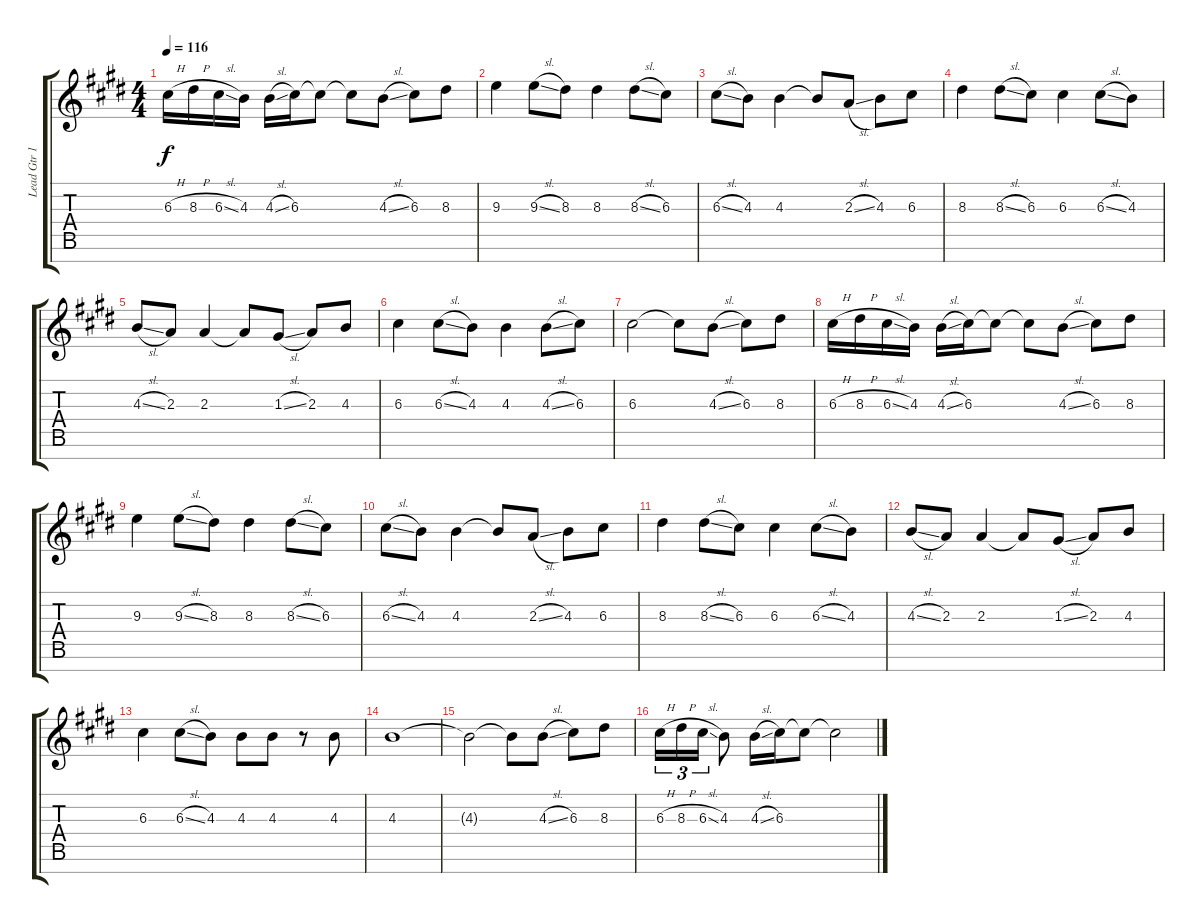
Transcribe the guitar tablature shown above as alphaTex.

\track ("Lead Gtr 1" "Lead Gtr 1") {instrument distortionguitar}
\staff {score tabs}
\tuning (E4 B3 G3 D3 A2 E2 B1) {hide}
\ts (4 4)
\tempo 116
\clef g2
\ks c#minor
6.3{h}.16{dy f volume 10} 8.3{h}.16 6.3{sl}.16 4.3.16 4.3{sl}.16 6.3.16 6.3{t}.8 6.3{t}.8 4.3{sl}.8 6.3.8 8.3.8 |
9.3.4 9.3{sl}.8 8.3.8 8.3.4 8.3{sl}.8 6.3.8 |
6.3{sl}.8 4.3.8 4.3.4 4.3{t}.8 2.3{sl}.8 4.3.8 6.3.8 |
8.3.4 8.3{sl}.8 6.3.8 6.3.4 6.3{sl}.8 4.3.8 |
4.3{sl}.8 2.3.8 2.3.4 2.3{t}.8 1.3{sl}.8 2.3.8 4.3.8 |
6.3.4 6.3{sl}.8 4.3.8 4.3.4 4.3{sl}.8 6.3.8 |
6.3.2 6.3{t}.8 4.3{sl}.8 6.3.8 8.3.8 |
6.3{h}.16 8.3{h}.16 6.3{sl}.16 4.3.16 4.3{sl}.16 6.3.16 6.3{t}.8 6.3{t}.8 4.3{sl}.8 6.3.8 8.3.8 |
9.3.4 9.3{sl}.8 8.3.8 8.3.4 8.3{sl}.8 6.3.8 |
6.3{sl}.8 4.3.8 4.3.4 4.3{t}.8 2.3{sl}.8 4.3.8 6.3.8 |
8.3.4 8.3{sl}.8 6.3.8 6.3.4 6.3{sl}.8 4.3.8 |
4.3{sl}.8 2.3.8 2.3.4 2.3{t}.8 1.3{sl}.8 2.3.8 4.3.8 |
6.3.4 6.3{sl}.8 4.3.8 4.3.8 4.3.8 r.8 4.3.8 |
4.3.1 |
4.3{t}.2 4.3{t}.8 4.3{sl}.8 6.3.8 8.3.8 |
6.3{h}.16{tu (3 2)} 8.3{h}.16{tu (3 2)} 6.3{sl}.16{tu (3 2)} 4.3.8 4.3{sl}.16 6.3.16 6.3{t}.8 6.3{t}.2
